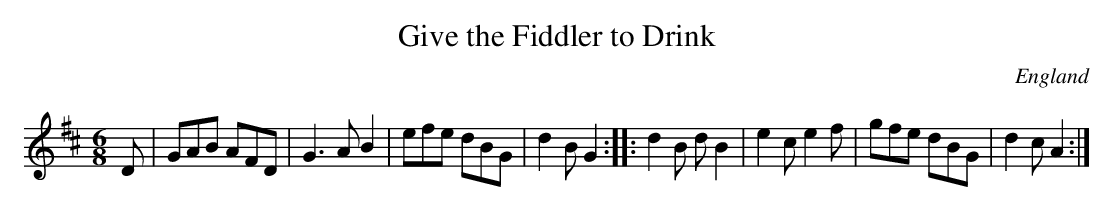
X:1
T:Give the Fiddler to Drink
L:1/8
M:6/8
O:England
K:D major
D | \
GAB AFD | G3  AB2 | efe dBG | d2B G2:: \
d2B dB2 | e2c e2f | gfe dBG | d2c A2 :|
